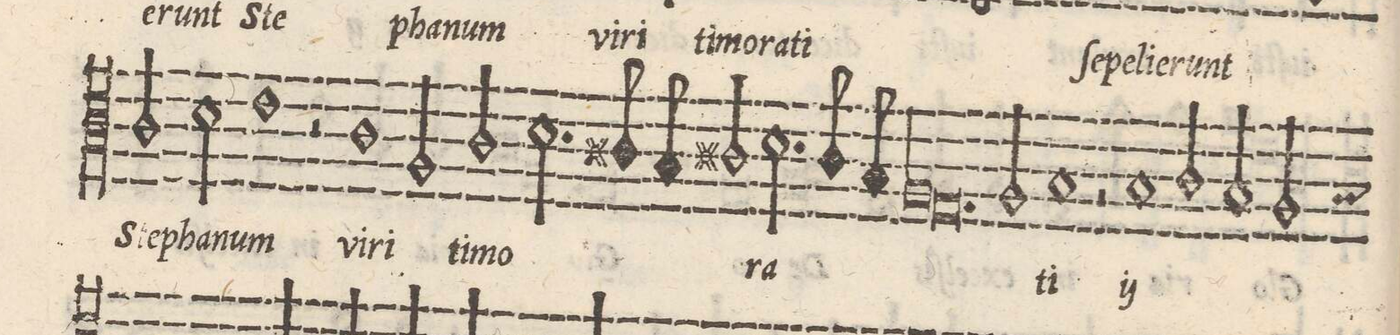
**kern	**text
*I"TENOR	*
*clefC3	*
*k[]	*
*met(C|)	*
*M2/1	*
2cny/	Ste-
2d\	-pha-
=25-	=25-
1e	-num
2r	.
1c\	vi-
=26-	=26-
2A/	-ri
2c/	ti-
2.d\	-mo-
=27-	=27-
8c#X^/	.
8B/	.
2c#X/	.
2.d\	-ra-
8cny/	.
8B/	.
=28-	=28-
*lig	*
1A	.
1.Gny	.
*Xlig	*
=29-	=29-
2A/	.
1B	-ti
=30-	=30-
2r	.
*	*ij
1B	vi-
2c/	-ri
=31-	=31-
2B/	ti-
2A/	-mo-
*custos:B	*
*-	*-
